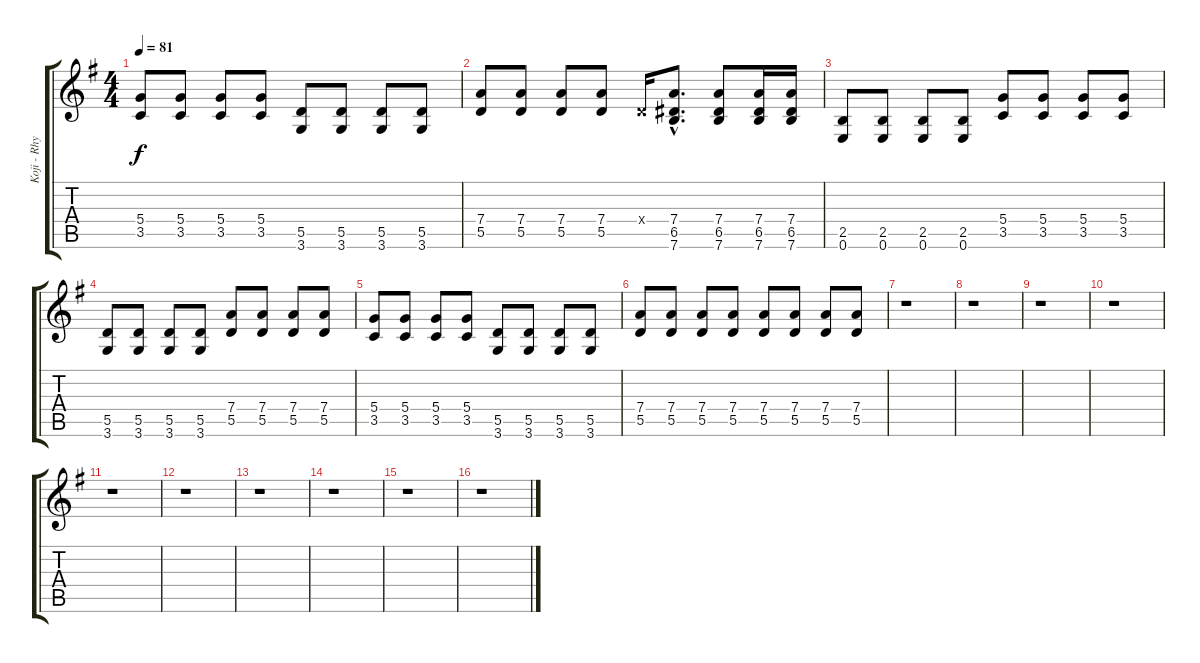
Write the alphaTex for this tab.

\track ("Koji - Rhythm Guitar 2" "Koji - Rhy") {instrument distortionguitar}
\staff {score tabs}
\tuning (E4 B3 G3 D3 A2 E2) {hide}
\ts (4 4)
\tempo 81
\clef g2
\ks g
(5.4 3.5).8{dy f} (5.4 3.5).8 (5.4 3.5).8 (5.4 3.5).8 (5.5 3.6).8 (5.5 3.6).8 (5.5 3.6).8 (5.5 3.6).8 |
(7.4 5.5).8 (7.4 5.5).8 (7.4 5.5).8 (7.4 5.5).8 0.4{x}.16 (7.4{hac} 6.5{hac} 7.6{hac}).8{d} (7.4 6.5 7.6).8 (7.4 6.5 7.6).16 (7.4 6.5 7.6).16 |
(2.5 0.6).8 (2.5 0.6).8 (2.5 0.6).8 (2.5 0.6).8 (5.4 3.5).8 (5.4 3.5).8 (5.4 3.5).8 (5.4 3.5).8 |
(5.5 3.6).8 (5.5 3.6).8 (5.5 3.6).8 (5.5 3.6).8 (7.4 5.5).8 (7.4 5.5).8 (7.4 5.5).8 (7.4 5.5).8 |
(5.4 3.5).8 (5.4 3.5).8 (5.4 3.5).8 (5.4 3.5).8 (5.5 3.6).8 (5.5 3.6).8 (5.5 3.6).8 (5.5 3.6).8 |
(7.4 5.5).8 (7.4 5.5).8 (7.4 5.5).8 (7.4 5.5).8 (7.4 5.5).8 (7.4 5.5).8 (7.4 5.5).8 (7.4 5.5).8 |
r.1 |
r.1 |
r.1 |
r.1 |
r.1 |
r.1 |
r.1 |
r.1 |
r.1 |
r.1
